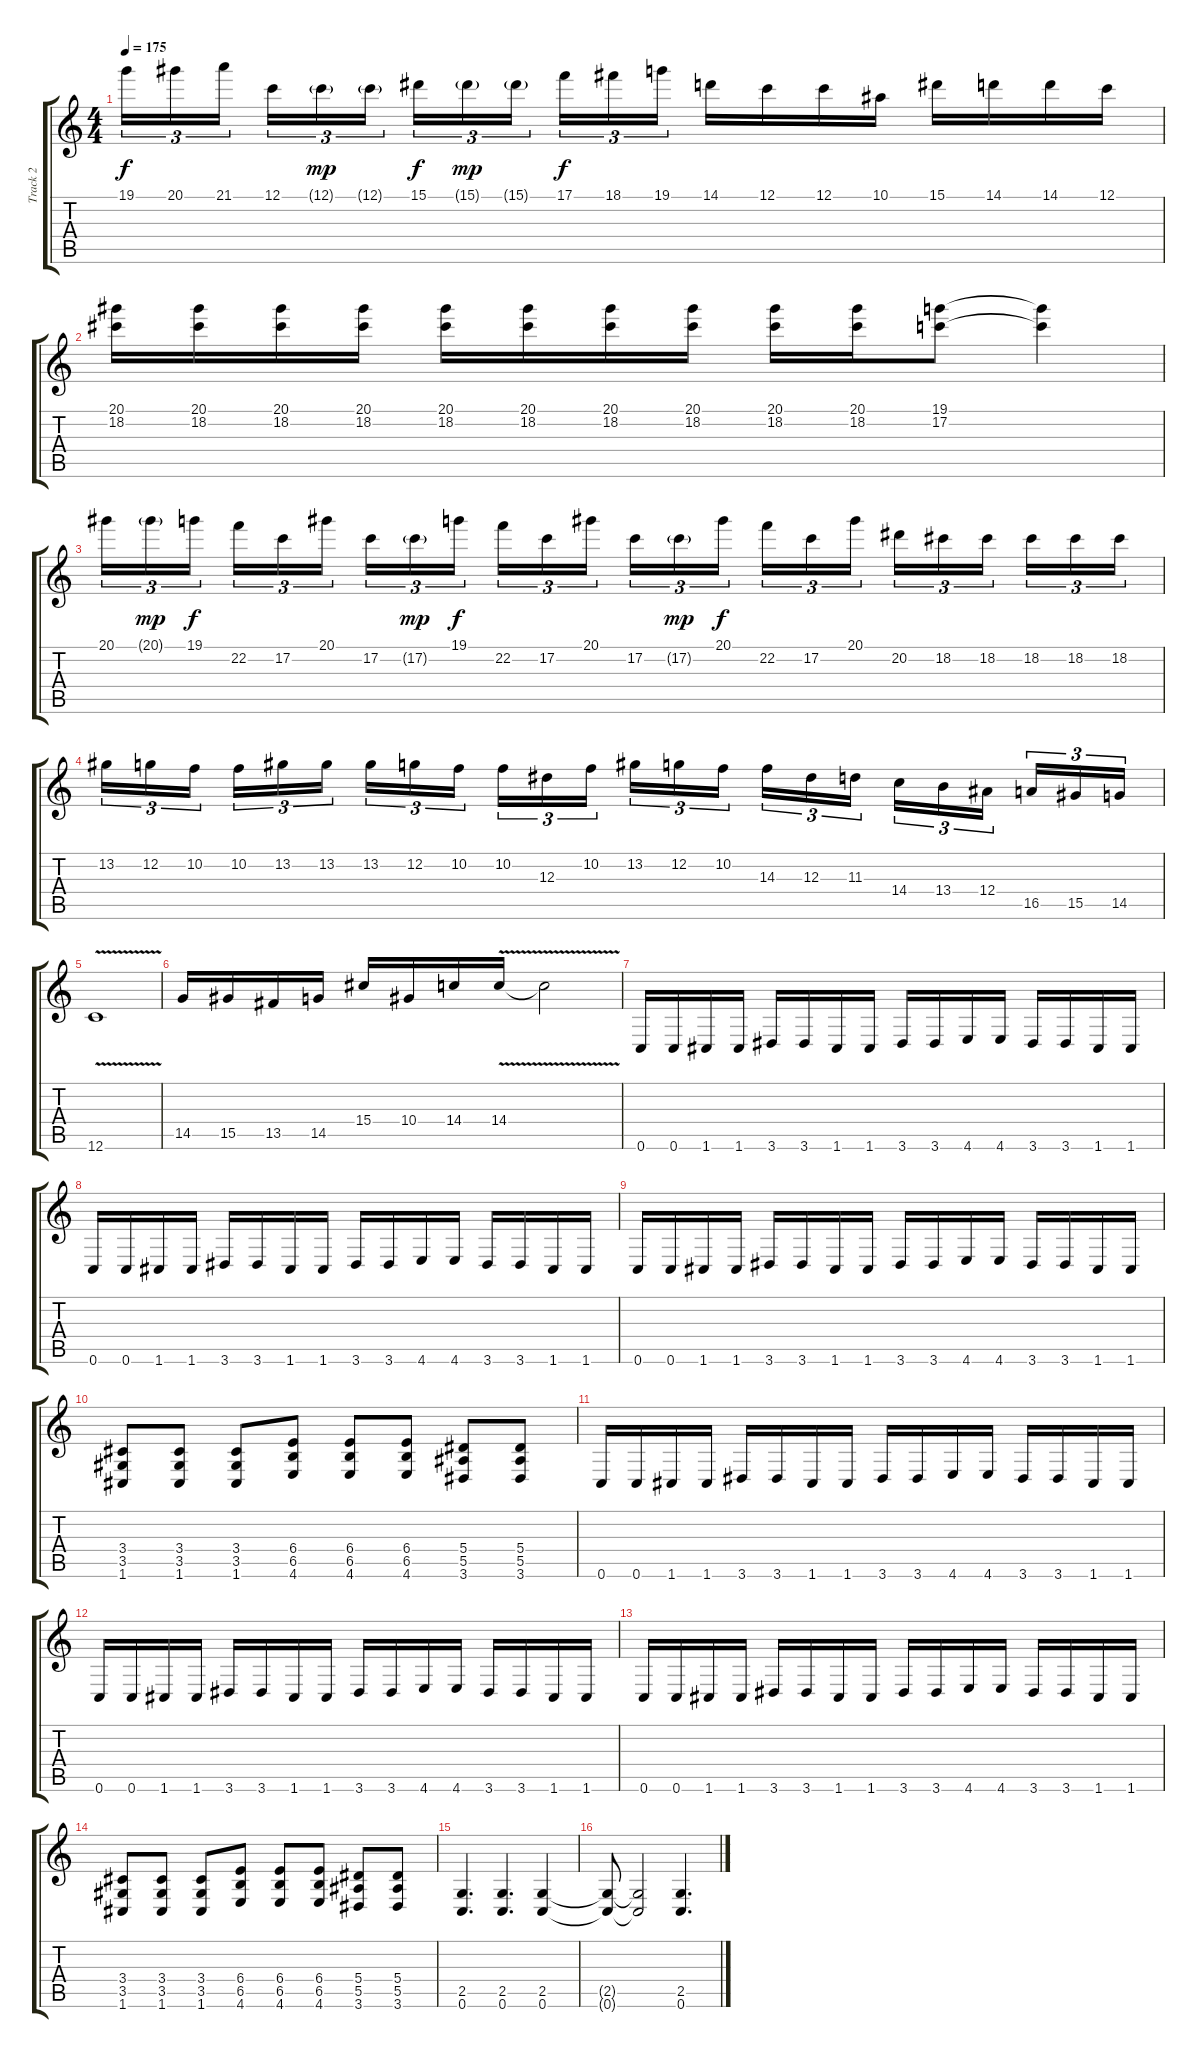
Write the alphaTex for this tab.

\track ("Track 2" "Track 2") {instrument distortionguitar}
\staff {score tabs}
\tuning (C4 G3 Eb3 Bb2 F2 C2) {hide}
\ts (4 4)
\tempo 175
\clef g2
\ks c
19.1.16{tu (3 2) dy f} 20.1.16{tu (3 2)} 21.1.16{tu (3 2) beam splitsecondary} 12.1.16{tu (3 2)} 12.1{g}.16{tu (3 2) dy mp} 12.1{g}.16{tu (3 2)} 15.1.16{tu (3 2) dy f} 15.1{g}.16{tu (3 2) dy mp} 15.1{g}.16{tu (3 2) beam splitsecondary} 17.1.16{tu (3 2) dy f} 18.1.16{tu (3 2)} 19.1.16{tu (3 2)} 14.1.16 12.1.16 12.1.16 10.1.16 15.1.16 14.1.16 14.1.16 12.1.16 |
(20.1 18.2).16 (20.1 18.2).16 (20.1 18.2).16 (20.1 18.2).16 (20.1 18.2).16 (20.1 18.2).16 (20.1 18.2).16 (20.1 18.2).16 (20.1 18.2).16 (20.1 18.2).16 (19.1 17.2).8 (19.1{t} 17.2{t}).4 |
20.1.16{tu (3 2)} 20.1{g}.16{tu (3 2) dy mp} 19.1.16{tu (3 2) dy f beam splitsecondary} 22.2.16{tu (3 2)} 17.2.16{tu (3 2)} 20.1.16{tu (3 2)} 17.2.16{tu (3 2)} 17.2{g}.16{tu (3 2) dy mp} 19.1.16{tu (3 2) dy f beam splitsecondary} 22.2.16{tu (3 2)} 17.2.16{tu (3 2)} 20.1.16{tu (3 2)} 17.2.16{tu (3 2)} 17.2{g}.16{tu (3 2) dy mp} 20.1.16{tu (3 2) dy f beam splitsecondary} 22.2.16{tu (3 2)} 17.2.16{tu (3 2)} 20.1.16{tu (3 2)} 20.2.16{tu (3 2)} 18.2.16{tu (3 2)} 18.2.16{tu (3 2) beam splitsecondary} 18.2.16{tu (3 2)} 18.2.16{tu (3 2)} 18.2.16{tu (3 2)} |
13.2.16{tu (3 2)} 12.2.16{tu (3 2)} 10.2.16{tu (3 2) beam splitsecondary} 10.2.16{tu (3 2)} 13.2.16{tu (3 2)} 13.2.16{tu (3 2)} 13.2.16{tu (3 2)} 12.2.16{tu (3 2)} 10.2.16{tu (3 2) beam splitsecondary} 10.2.16{tu (3 2)} 12.3.16{tu (3 2)} 10.2.16{tu (3 2)} 13.2.16{tu (3 2)} 12.2.16{tu (3 2)} 10.2.16{tu (3 2) beam splitsecondary} 14.3.16{tu (3 2)} 12.3.16{tu (3 2)} 11.3.16{tu (3 2)} 14.4.16{tu (3 2)} 13.4.16{tu (3 2)} 12.4.16{tu (3 2) beam splitsecondary} 16.5.16{tu (3 2)} 15.5.16{tu (3 2)} 14.5.16{tu (3 2)} |
12.6{v}.1 |
14.5.16 15.5.16 13.5.16 14.5.16 15.4.16 10.4.16 14.4.16 14.4{v}.16 14.4{t}.2 |
0.6.16 0.6.16 1.6.16 1.6.16 3.6.16 3.6.16 1.6.16 1.6.16 3.6.16 3.6.16 4.6.16 4.6.16 3.6.16 3.6.16 1.6.16 1.6.16 |
0.6.16 0.6.16 1.6.16 1.6.16 3.6.16 3.6.16 1.6.16 1.6.16 3.6.16 3.6.16 4.6.16 4.6.16 3.6.16 3.6.16 1.6.16 1.6.16 |
0.6.16 0.6.16 1.6.16 1.6.16 3.6.16 3.6.16 1.6.16 1.6.16 3.6.16 3.6.16 4.6.16 4.6.16 3.6.16 3.6.16 1.6.16 1.6.16 |
(3.4 3.5 1.6).8 (3.4 3.5 1.6).8 (3.4 3.5 1.6).8 (6.4 6.5 4.6).8 (6.4 6.5 4.6).8 (6.4 6.5 4.6).8 (5.4 5.5 3.6).8 (5.4 5.5 3.6).8 |
0.6.16 0.6.16 1.6.16 1.6.16 3.6.16 3.6.16 1.6.16 1.6.16 3.6.16 3.6.16 4.6.16 4.6.16 3.6.16 3.6.16 1.6.16 1.6.16 |
0.6.16 0.6.16 1.6.16 1.6.16 3.6.16 3.6.16 1.6.16 1.6.16 3.6.16 3.6.16 4.6.16 4.6.16 3.6.16 3.6.16 1.6.16 1.6.16 |
0.6.16 0.6.16 1.6.16 1.6.16 3.6.16 3.6.16 1.6.16 1.6.16 3.6.16 3.6.16 4.6.16 4.6.16 3.6.16 3.6.16 1.6.16 1.6.16 |
(3.4 3.5 1.6).8 (3.4 3.5 1.6).8 (3.4 3.5 1.6).8 (6.4 6.5 4.6).8 (6.4 6.5 4.6).8 (6.4 6.5 4.6).8 (5.4 5.5 3.6).8 (5.4 5.5 3.6).8 |
(2.5 0.6).4{d} (2.5 0.6).4{d} (2.5 0.6).4 |
(2.5{t} 0.6{t}).8 (2.5{t} 0.6{t}).2 (2.5 0.6).4{d}
